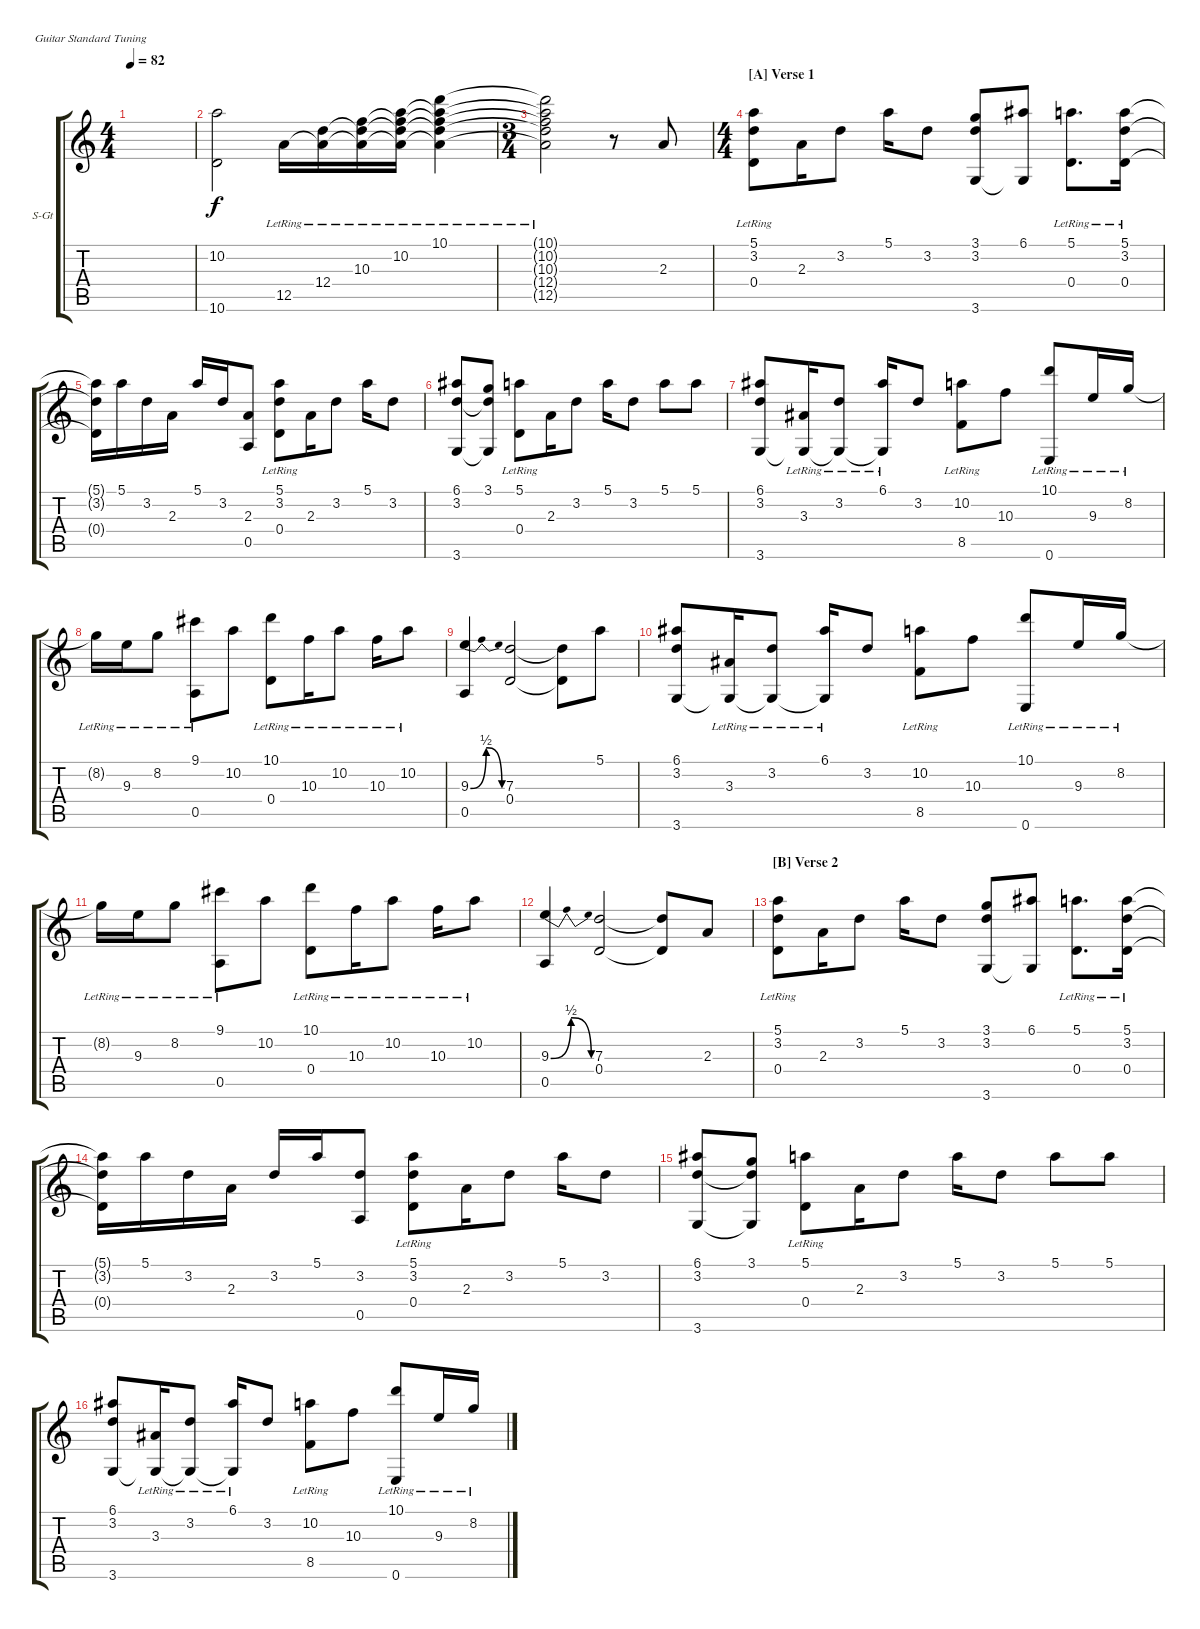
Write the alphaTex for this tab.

\defaultSystemsLayout 4
\bracketExtendMode groupsimilarinstruments
\firstSystemTrackNameOrientation horizontal
\otherSystemsTrackNameOrientation horizontal
\track ("Steel Guitar" "S-Gt") {instrument acousticguitarsteel}
\staff {score tabs}
\tuning (E4 B3 G3 D3 A2 E2)
\ts (4 4)
\tempo 82
\clef g2
\ks c
|
(10.6 10.2).2 12.5{lr}.16 (12.4{lr} 12.5{lr t}).16 (10.3{lr} 12.4{lr t} 12.5{lr t}).16 (10.2{lr} 10.3{lr t} 12.4{lr t} 12.5{lr t}).16 (10.2{t} 10.1 10.3{lr t} 12.4{lr t} 12.5{lr t}).4 |
\ts (3 4)
(10.2{t} 10.1{t} 10.3{lr t} 12.4{lr t} 12.5{lr t}).2 r.8 2.3.8 |
\ts (4 4)
\section ("A" "Verse 1")
(0.4{lr} 5.1 3.2).8 2.3.16 3.2.8 5.1.16 3.2.8 (3.1 3.6 3.2).8 (6.1 3.6{t}).8 (0.4{lr} 5.1).8{d} (0.4{lr} 3.2 5.1).16 |
(0.4{t} 3.2{t} 5.1{t}).16 5.1.16 3.2.16 2.3.16 5.1.16 3.2.16 (0.5 2.3).8 (0.4{lr} 5.1 3.2).8 2.3.16 3.2.8 5.1.16 3.2.8 |
(6.1 3.6 3.2).8 (3.1 3.2{t} 3.6{t}).8 (0.4{lr} 5.1).8 2.3.16 3.2.8 5.1.16 3.2.8 5.1.8 5.1.8 |
(6.1 3.2 3.6).8 (3.6{lr t} 3.3{lr}).16 (3.6{lr t} 3.2{lr}).8 (6.1{lr} 3.6{lr t}).16 3.2.8 (10.2{lr} 8.5{lr}).8 10.3.8 (10.1{lr} 0.6{lr}).8 9.3{lr}.16 8.2{lr}.16 |
8.2{lr t}.16 9.3{lr}.16 8.2{lr}.8 (9.1{lr} 0.5{lr}).8 10.2.8 (0.4{lr} 10.1{lr}).8 10.3{lr}.16 10.2{lr}.8 10.3{lr}.16 10.2{lr}.8 |
(0.5 9.3{be (bendrelease 17.4 0 25.8 2 27.599999999999998 2 37.8 0)}).4 (0.4 7.3).2 (0.4{t} 7.3{t}).8 5.1.8 |
(6.1 3.2 3.6).8 (3.6{lr t} 3.3{lr}).16 (3.6{lr t} 3.2{lr}).8 (6.1{lr} 3.6{lr t}).16 3.2.8 (10.2{lr} 8.5{lr}).8 10.3.8 (10.1{lr} 0.6{lr}).8 9.3{lr}.16 8.2{lr}.16 |
8.2{lr t}.16 9.3{lr}.16 8.2{lr}.8 (9.1{lr} 0.5{lr}).8 10.2.8 (0.4{lr} 10.1{lr}).8 10.3{lr}.16 10.2{lr}.8 10.3{lr}.16 10.2{lr}.8 |
(0.5 9.3{be (bendrelease 14.399999999999999 0 35.4 2 36 2 59.4 0)}).4 (0.4 7.3).2 (0.4{t} 7.3{t}).8 2.3.8 |
\section ("B" "Verse 2")
(0.4{lr} 5.1 3.2).8 2.3.16 3.2.8 5.1.16 3.2.8 (3.1 3.6 3.2).8 (6.1 3.6{t}).8 (0.4{lr} 5.1).8{d} (0.4{lr} 3.2 5.1).16 |
(0.4{t} 3.2{t} 5.1{t}).16 5.1.16 3.2.16 2.3.16 3.2.16 5.1.16 (0.5 3.2).8 (0.4{lr} 5.1 3.2).8 2.3.16 3.2.8 5.1.16 3.2.8 |
(6.1 3.6 3.2).8 (3.1 3.2{t} 3.6{t}).8 (0.4{lr} 5.1).8 2.3.16 3.2.8 5.1.16 3.2.8 5.1.8 5.1.8 |
(6.1 3.2 3.6).8 (3.6{lr t} 3.3{lr}).16 (3.6{lr t} 3.2{lr}).8 (6.1{lr} 3.6{lr t}).16 3.2.8 (10.2{lr} 8.5{lr}).8 10.3.8 (10.1{lr} 0.6{lr}).8 9.3{lr}.16 8.2{lr}.16
